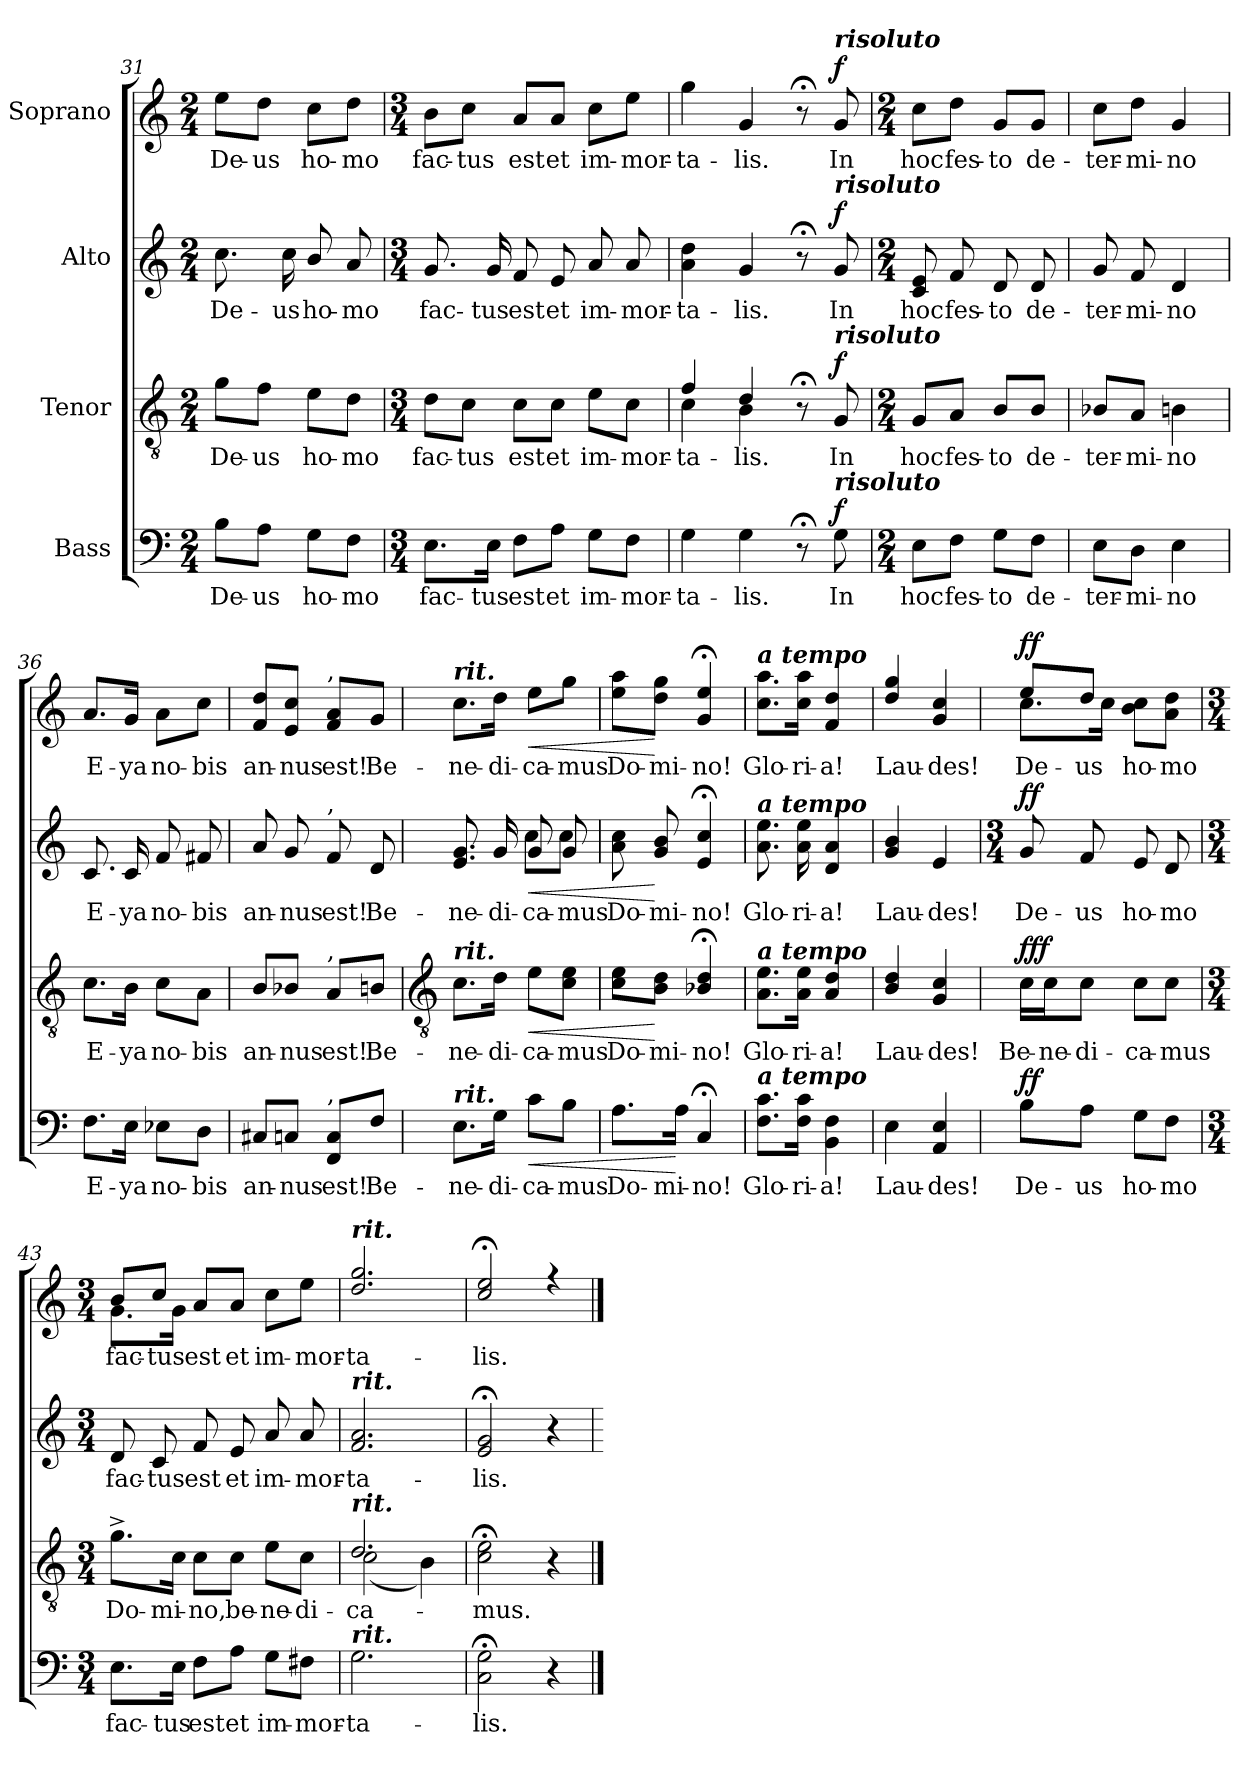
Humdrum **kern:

**kern	**text	**dynam	**kern	**text	**dynam	**kern	**text	**dynam	**kern	**text	**dynam
*part4	*part4	*part4	*part3	*part3	*part3	*part2	*part2	*part2	*part1	*part1	*part1
*staff4	*staff4	*staff4	*staff3	*staff3	*staff3	*staff2	*staff2	*staff2	*staff1	*staff1	*staff1
*I"Bass	*	*	*I"Tenor	*	*	*I"Alto	*	*	*I"Soprano	*	*
!!LO:LB:g=z
*clefF4	*	*	*clefGv2	*	*	*clefG2	*	*	*clefG2	*	*
*k[]	*	*	*k[]	*	*	*k[]	*	*	*k[]	*	*
*C:	*	*	*C:	*	*	*C:	*	*	*C:	*	*
*M2/4	*	*	*M2/4	*	*	*M2/4	*	*	*M2/4	*	*
=31	=31	=31	=31	=31	=31	=31	=31	=31	=31	=31	=31
*	*	*	*^	*	*	*	*	*	*	*	*
!	!LO:LY:b	!	!	!LO:N:vis=1	!LO:LY:b	!	!	!LO:LY:b	!	!	!LO:LY:b	!
8B\L	De-	.	8g\L	2ryy	De-	.	8.cc	De-	.	8ee\L	De-	.
!	!LO:LY:b	!	!	!	!LO:LY:b	!	!	!	!	!	!LO:LY:b	!
8A\J	-us	.	8f\J	.	-us	.	.	.	.	8dd\J	-us	.
!	!	!	!	!	!	!	!	!LO:LY:b	!	!	!	!
.	.	.	.	.	.	.	16cc	-us	.	.	.	.
!	!LO:LY:b	!	!	!	!LO:LY:b	!	!	!LO:LY:b	!	!	!LO:LY:b	!
8G\L	ho-	.	8e\L	.	ho-	.	8b/	ho-	.	8cc\L	ho-	.
!	!LO:LY:b	!	!	!	!LO:LY:b	!	!	!LO:LY:b	!	!	!LO:LY:b	!
8F\J	-mo	.	8d\J	.	-mo	.	8a	-mo	.	8dd\J	-mo	.
=32	=32	=32	=32	=32	=32	=32	=32	=32	=32	=32	=32	=32
*M3/4	*	*	*M3/4	*	*	*	*M3/4	*	*	*M3/4	*	*
!	!LO:LY:b	!	!	!LO:N:vis=1	!LO:LY:b	!	!	!LO:LY:b	!	!	!LO:LY:b	!
8.E\L	fac-	.	8d\L	2.ryy	fac-	.	8.g	fac-	.	8b\L	fac-	.
!	!	!	!	!	!LO:LY:b	!	!	!	!	!	!LO:LY:b	!
.	.	.	8c\J	.	-tus	.	.	.	.	8cc\J	-tus	.
!	!LO:LY:b	!	!	!	!	!	!	!LO:LY:b	!	!	!	!
16E\Jk	-tus	.	.	.	.	.	16g	-tus	.	.	.	.
!	!LO:LY:b	!	!	!	!LO:LY:b	!	!	!LO:LY:b	!	!	!LO:LY:b	!
8F\L	est	.	8c\L	.	est	.	8f	est	.	8a/L	est	.
!	!LO:LY:b	!	!	!	!LO:LY:b	!	!	!LO:LY:b	!	!	!LO:LY:b	!
8A\J	et	.	8c\J	.	et	.	8e	et	.	8a/J	et	.
!	!LO:LY:b	!	!	!	!LO:LY:b	!	!	!LO:LY:b	!	!	!LO:LY:b	!
8G\L	im-	.	8e\L	.	im-	.	8a	im-	.	8cc\L	im-	.
!	!LO:LY:b	!	!	!	!LO:LY:b	!	!	!LO:LY:b	!	!	!LO:LY:b	!
8F\J	-mor-	.	8c\J	.	-mor-	.	8a	-mor-	.	8ee\J	-mor-	.
=33	=33	=33	=33	=33	=33	=33	=33	=33	=33	=33	=33	=33
!	!LO:LY:b	!	!	!	!LO:LY:b	!	!	!LO:LY:b	!	!	!LO:LY:b	!
4G	-ta-	.	4f/	4c\	-ta-	.	4a 4dd	-ta-	.	4gg	-ta-	.
!	!LO:LY:b	!	!	!	!LO:LY:b	!	!	!LO:LY:b	!	!	!LO:LY:b	!
4G	-lis.	.	4d/	4B\	-lis.	.	4g	-lis.	.	4g	-lis.	.
8r;<	.	.	8r;<	4ryy	.	.	8r;<	.	.	8r;<	.	.
!	!	!	!	!	!	!	!	!	!	!LO:TX:a:Bi:t=risoluto	!	!
!	!	!	!	!	!	!	!LO:TX:a:Bi:t=risoluto	!	!	!	!	!
!	!	!	!LO:TX:a:Bi:t=risoluto	!	!	!	!	!	!	!	!	!
!LO:TX:a:Bi:t=risoluto	!	!	!	!	!	!	!	!	!	!	!	!
!	!LO:LY:b	!LO:DY:b	!	!	!LO:LY:b	!LO:DY:b	!	!LO:LY:b	!LO:DY:b	!	!LO:LY:b	!LO:DY:b
8G	In	f	8G	.	In	f	8g	In	f	8g	In	f
*	*	*	*v	*v	*	*	*	*	*	*	*	*
=34	=34	=34	=34	=34	=34	=34	=34	=34	=34	=34	=34
*M2/4	*	*	*M2/4	*	*	*M2/4	*	*	*M2/4	*	*
!	!LO:LY:b	!	!	!LO:LY:b	!	!	!LO:LY:b	!	!	!LO:LY:b	!
8E\L	hoc	.	8G/L	hoc	.	8c 8e	hoc	.	8cc\L	hoc	.
!	!LO:LY:b	!	!	!LO:LY:b	!	!	!LO:LY:b	!	!	!LO:LY:b	!
8F\J	fes-	.	8A/J	fes-	.	8f	fes-	.	8dd\J	fes-	.
!	!LO:LY:b	!	!	!LO:LY:b	!	!	!LO:LY:b	!	!	!LO:LY:b	!
8G\L	-to	.	8B/L	-to	.	8d	-to	.	8g/L	-to	.
!	!LO:LY:b	!	!	!LO:LY:b	!	!	!LO:LY:b	!	!	!LO:LY:b	!
8F\J	de-	.	8B/J	de-	.	8d	de-	.	8g/J	de-	.
=35	=35	=35	=35	=35	=35	=35	=35	=35	=35	=35	=35
!	!LO:LY:b	!	!	!LO:LY:b	!	!	!LO:LY:b	!	!	!LO:LY:b	!
8E\L	-ter-	.	8B-X/L	-ter-	.	8g	-ter-	.	8cc\L	-ter-	.
!	!LO:LY:b	!	!	!LO:LY:b	!	!	!LO:LY:b	!	!	!LO:LY:b	!
8D\J	-mi-	.	8A/J	-mi-	.	8f	-mi-	.	8dd\J	-mi-	.
!	!LO:LY:b	!	!	!LO:LY:b	!	!	!LO:LY:b	!	!	!LO:LY:b	!
4E	-no	.	4Bn	-no	.	4d	-no	.	4g	-no	.
=36	=36	=36	=36	=36	=36	=36	=36	=36	=36	=36	=36
!	!LO:LY:b	!	!	!LO:LY:b	!	!	!LO:LY:b	!	!	!LO:LY:b	!
8.F\L	E-	.	8.c\L	E-	.	8.c	E-	.	8.a/L	E-	.
!	!LO:LY:b	!	!	!LO:LY:b	!	!	!LO:LY:b	!	!	!LO:LY:b	!
16E\Jk	-ya	.	16B\Jk	-ya	.	16c	-ya	.	16g/Jk	-ya	.
!	!LO:LY:b	!	!	!LO:LY:b	!	!	!LO:LY:b	!	!	!LO:LY:b	!
8E-X\L	no-	.	8c\L	no-	.	8f	no-	.	8a\L	no-	.
!	!LO:LY:b	!	!	!LO:LY:b	!	!	!LO:LY:b	!	!	!LO:LY:b	!
8D\J	-bis	.	8A\J	-bis	.	8f#X	-bis	.	8cc\J	-bis	.
=37	=37	=37	=37	=37	=37	=37	=37	=37	=37	=37	=37
!	!LO:LY:b	!	!	!LO:LY:b	!	!	!LO:LY:b	!	!	!LO:LY:b	!
8C#X/L	an-	.	8B/L	an-	.	8a	an-	.	8f/ 8dd/L	an-	.
!	!LO:LY:b	!	!	!LO:LY:b	!	!	!LO:LY:b	!	!	!LO:LY:b	!
8Cn/J	-nus	.	8B-X/J	-nus	.	8g	-nus	.	8e/ 8cc/J	-nus	.
!	!	!	!	!	!	!	!	!	!LO:TX:a:t=,	!	!
!	!	!	!	!	!	!LO:TX:a:t=,	!	!	!	!	!
!	!	!	!LO:TX:a:t=,	!	!	!	!	!	!	!	!
!LO:TX:a:t=,	!	!	!	!	!	!	!	!	!	!	!
!	!LO:LY:b	!	!	!LO:LY:b	!	!	!LO:LY:b	!	!	!LO:LY:b	!
8FF/ 8C/L	est!	.	8A/L	est!	.	8f	est!	.	8f/ 8a/L	est!	.
!	!LO:LY:b	!	!	!LO:LY:b	!	!	!LO:LY:b	!	!	!LO:LY:b	!
8F/J	Be-	.	8Bn/J	Be-	.	8d	Be-	.	8g/J	Be-	.
!!LO:LB:g=z
=38	=38	=38	=38	=38	=38	=38	=38	=38	=38	=38	=38
*	*	*	*clefGv2	*	*	*	*	*	*	*	*
*	*	*	*^	*	*	*	*	*	*^	*	*
!	!	!	!	!	!	!	!	!	!	!LO:TX:a:Bi:t=rit.	!	!	!
!	!	!	!	!	!	!	!LO:TX:a:Bi:t=rit.	!	!	!	!	!	!
!	!	!	!LO:TX:a:Bi:t=rit.	!	!	!	!	!	!	!	!	!	!
!LO:TX:a:Bi:t=rit.	!	!	!	!	!	!	!	!	!	!	!	!	!
!	!LO:LY:b	!	!	!LO:N:vis=1	!LO:LY:b	!	!	!LO:LY:b	!	!	!LO:N:vis=1	!LO:LY:b	!
*	*	*	*	*	*	*	*^	*	*	*	*	*	*
8.E\L	-ne-	.	8.c\L	2ryy	-ne-	.	8.e 8.g	4ryy	-ne-	.	8.cc\L	2ryy	-ne-	.
!	!LO:LY:b	!	!	!	!LO:LY:b	!	!	!	!LO:LY:b	!	!	!	!LO:LY:b	!
16G\Jk	-di-	.	16d\Jk	.	-di-	.	16g	.	-di-	.	16dd\Jk	.	-di-	.
!	!LO:LY:b	!LO:HP:b	!	!	!LO:LY:b	!LO:HP:b	!	!	!LO:LY:b	!LO:HP:b	!	!	!LO:LY:b	!LO:HP:b
8c\L	-ca-	<	8e\L	.	-ca-	<	8g/	8cc\L	-ca-	<	8ee\L	.	-ca-	<
!	!LO:LY:b	!	!	!	!LO:LY:b	!	!	!	!LO:LY:b	!	!	!	!LO:LY:b	!
8B\J	-mus	.	8c\ 8e\J	.	-mus	.	8g/	8cc\J	-mus	.	8gg\J	.	-mus	.
=39	=39	=39	=39	=39	=39	=39	=39	=39	=39	=39	=39	=39	=39	=39
!	!LO:LY:b	!	!	!LO:N:vis=1	!LO:LY:b	!	!	!	!LO:LY:b	!	!	!LO:N:vis=1	!LO:LY:b	!
*	*	*	*	*	*	*	*v	*v	*	*	*	*	*	*
8.A\L	Do-	.	8c\ 8e\L	2ryy	Do-	.	8a 8cc	Do-	.	8ee\ 8aa\L	2ryy	Do-	.
!	!	!	!	!	!LO:LY:b	!	!	!LO:LY:b	!	!	!	!LO:LY:b	!
.	.	.	8B\ 8d\J	.	-mi-	[	8g 8b	-mi-	[	8dd\ 8gg\J	.	-mi-	[
!	!LO:LY:b	!	!	!	!	!	!	!	!	!	!	!	!
16A\Jk	-mi-	[	.	.	.	.	.	.	.	.	.	.	.
!	!LO:LY:b	!	!	!	!LO:LY:b	!	!	!LO:LY:b	!	!	!	!LO:LY:b	!
4C;<	-no!	.	4B-X;< 4d;<	.	-no!	.	4e;< 4cc;<	-no!	.	4g;< 4ee;<	.	-no!	.
=40	=40	=40	=40	=40	=40	=40	=40	=40	=40	=40	=40	=40	=40
!	!	!	!	!	!	!	!	!	!	!LO:TX:a:Bi:t=a tempo	!	!	!
!	!	!	!	!	!	!	!LO:TX:a:Bi:t=a tempo	!	!	!	!	!	!
!	!	!	!LO:TX:a:Bi:t=a tempo	!	!	!	!	!	!	!	!	!	!
!LO:TX:a:Bi:t=a tempo	!	!	!	!	!	!	!	!	!	!	!	!	!
!	!LO:LY:b	!	!	!LO:N:vis=1	!LO:LY:b	!	!	!LO:LY:b	!	!	!LO:N:vis=1	!LO:LY:b	!
8.F\ 8.c\L	Glo-	.	8.A\ 8.e\L	2ryy	Glo-	.	8.a 8.ee	Glo-	.	8.cc\ 8.aa\L	2ryy	Glo-	.
!	!LO:LY:b	!	!	!	!LO:LY:b	!	!	!LO:LY:b	!	!	!	!LO:LY:b	!
16F\ 16c\Jk	-ri-	.	16A\ 16e\Jk	.	-ri-	.	16a 16ee	-ri-	.	16cc\ 16aa\Jk	.	-ri-	.
!	!LO:LY:b	!	!	!	!LO:LY:b	!	!	!LO:LY:b	!	!	!	!LO:LY:b	!
4BB 4F	-a!	.	4A 4d	.	-a!	.	4d 4a	-a!	.	4f 4dd	.	-a!	.
=41	=41	=41	=41	=41	=41	=41	=41	=41	=41	=41	=41	=41	=41
!	!LO:LY:b	!	!	!LO:N:vis=1	!LO:LY:b	!	!	!LO:LY:b	!	!	!	!LO:LY:b	!
4E	Lau-	.	4B 4d	2ryy	Lau-	.	4g 4b	Lau-	.	4dd 4gg	2ryy	Lau-	.
!	!LO:LY:b	!	!	!	!LO:LY:b	!	!	!LO:LY:b	!	!	!	!LO:LY:b	!
4AA 4E	-des!	.	4G 4c	.	-des!	.	4e	-des!	.	4g 4cc	.	-des!	.
=42	=42	=42	=42	=42	=42	=42	=42	=42	=42	=42	=42	=42	=42
*	*	*	*	*	*	*	*M3/4	*	*	*	*	*	*
!	!LO:LY:b	!LO:DY:b	!	!LO:N:vis=1	!LO:LY:b	!LO:DY:b	!	!LO:LY:b	!LO:DY:b	!	!	!LO:LY:b	!LO:DY:b
8B\L	De-	ff	16c\LL	2ryy	Be-	fff	8g	De-	ff	8ee/L	8.cc\L	De-	ff
!	!	!	!	!	!LO:LY:b	!	!	!	!	!	!	!	!
.	.	.	16c\J	.	-ne-	.	.	.	.	.	.	.	.
!	!LO:LY:b	!	!	!	!LO:LY:b	!	!	!LO:LY:b	!	!	!	!LO:LY:b	!
8A\J	-us	.	8c\J	.	-di-	.	8f	-us	.	8dd/J	.	-us	.
.	.	.	.	.	.	.	.	.	.	.	16cc\Jk	.	.
!	!LO:LY:b	!	!	!	!LO:LY:b	!	!	!LO:LY:b	!	!	!	!LO:LY:b	!
8G\L	ho-	.	8c\L	.	-ca-	.	8e	ho-	.	8b\ 8cc\L	4ryy	ho-	.
!	!LO:LY:b	!	!	!	!LO:LY:b	!	!	!LO:LY:b	!	!	!	!LO:LY:b	!
8F\J	-mo	.	8c\J	.	-mus	.	8d	-mo	.	8a\ 8dd\J	.	-mo	.
=43	=43	=43	=43	=43	=43	=43	=43	=43	=43	=43	=43	=43	=43
*M3/4	*	*	*M3/4	*	*	*	*M3/4	*	*	*M3/4	*	*	*
!	!LO:LY:b	!	!	!	!LO:LY:b	!	!	!LO:LY:b	!	!	!	!LO:LY:b	!
8.E\L	fac-	.	8.g^\L	2ryy	Do-	.	8d	fac-	.	8b/L	8.g\L	fac-	.
!	!	!	!	!	!	!	!	!LO:LY:b	!	!	!	!LO:LY:b	!
.	.	.	.	.	.	.	8c	-tus	.	8cc/J	.	-tus	.
!	!LO:LY:b	!	!	!	!LO:LY:b	!	!	!	!	!	!	!	!
16E\Jk	-tus	.	16c\Jk	.	-mi-	.	.	.	.	.	16g\Jk	.	.
!	!LO:LY:b	!	!	!	!LO:LY:b	!	!	!LO:LY:b	!	!	!	!LO:LY:b	!
8F\L	est	.	8c\L	.	-no,	.	8f	est	.	8a/L	2ryy	est	.
!	!LO:LY:b	!	!	!	!LO:LY:b	!	!	!LO:LY:b	!	!	!	!LO:LY:b	!
8A\J	et	.	8c\J	.	be-	.	8e	et	.	8a/J	.	et	.
!	!LO:LY:b	!	!	!	!LO:LY:b	!	!	!LO:LY:b	!	!	!	!LO:LY:b	!
8G\L	im-	.	8e\L	4ryy	-ne-	.	8a	im-	.	8cc\L	.	im-	.
!	!LO:LY:b	!	!	!	!LO:LY:b	!	!	!LO:LY:b	!	!	!	!LO:LY:b	!
8F#X\J	-mor-	.	8c\J	.	-di-	.	8a	-mor-	.	8ee\J	.	-mor-	.
=44	=44	=44	=44	=44	=44	=44	=44	=44	=44	=44	=44	=44	=44
!	!	!	!	!	!	!	!	!	!	!LO:TX:a:Bi:t=rit.	!	!	!
!	!	!	!	!	!	!	!LO:TX:a:Bi:t=rit.	!	!	!	!	!	!
!	!	!	!LO:TX:a:Bi:t=rit.	!	!	!	!	!	!	!	!	!	!
!LO:TX:a:Bi:t=rit.	!	!	!	!	!	!	!	!	!	!	!	!	!
!	!LO:LY:b	!	!	!	!LO:LY:b	!	!	!LO:LY:b	!	!	!	!LO:LY:b	!
2.G	-ta-	.	2.d/	(>2c	-ca-	.	2.f 2.a	-ta-	.	2.dd 2.gg	2.ryy	-ta-	.
.	.	.	.	4B)	.	.	.	.	.	.	.	.	.
=45	=45	=45	=45	=45	=45	=45	=45	=45	=45	=45	=45	=45	=45
!	!LO:LY:b	!	!	!	!LO:LY:b	!	!	!LO:LY:b	!	!	!	!LO:LY:b	!
2C;< 2G;<	-lis.	.	2c;< 2e;<	2ryy	-mus.	.	2e;< 2g;<	-lis.	.	2cc;< 2ee;<	2.ryy	-lis.	.
4r	.	.	4r	4ryy	.	.	4r	.	.	4r	.	.	.
*	*	*	*v	*v	*	*	*	*	*	*v	*v	*	*
==	==	==	==	==	==	=	==	==	==	==	==
*-	*-	*-	*-	*-	*-	*-	*-	*-	*-	*-	*-
